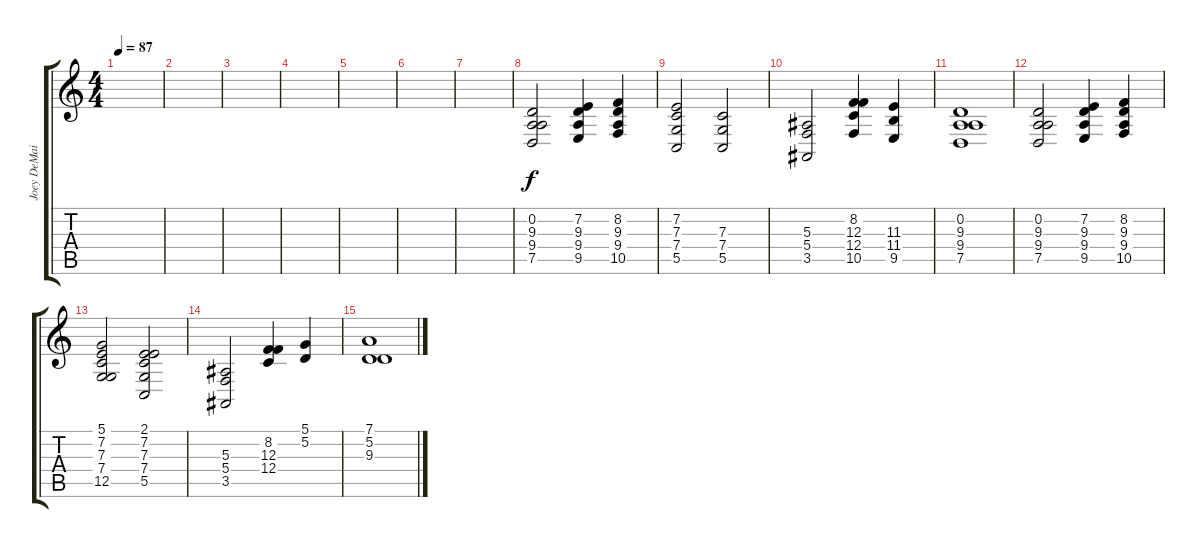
\track ("Joey DeMaio Choir" "Joey DeMai") {instrument choiraahs}
\staff {score tabs}
\tuning (D4 A3 F3 C3 G2 D2) {hide}
\ts (4 4)
\tempo 87
\clef g2
\ks c
|
|
|
|
|
|
|
(0.2 9.3 9.4 7.5).2 (7.2 9.3 9.4 9.5).4 (8.2 9.3 9.4 10.5).4 |
(7.2 7.3 7.4 5.5).2 (7.3 7.4 5.5).2 |
(5.3 5.4 3.5).2 (8.2 12.3 12.4 10.5).4 (11.3 11.4 9.5).4 |
(0.2 9.3 9.4 7.5).1 |
(0.2 9.3 9.4 7.5).2 (7.2 9.3 9.4 9.5).4 (8.2 9.3 9.4 10.5).4 |
(5.1 7.2 7.3 7.4 12.5).2 (2.1 7.2 7.3 7.4 5.5).2 |
(5.3 5.4 3.5).2 (8.2 12.3 12.4).4 (5.1 5.2).4{volume 6} |
(7.1 5.2 9.3).1{volume 7}
